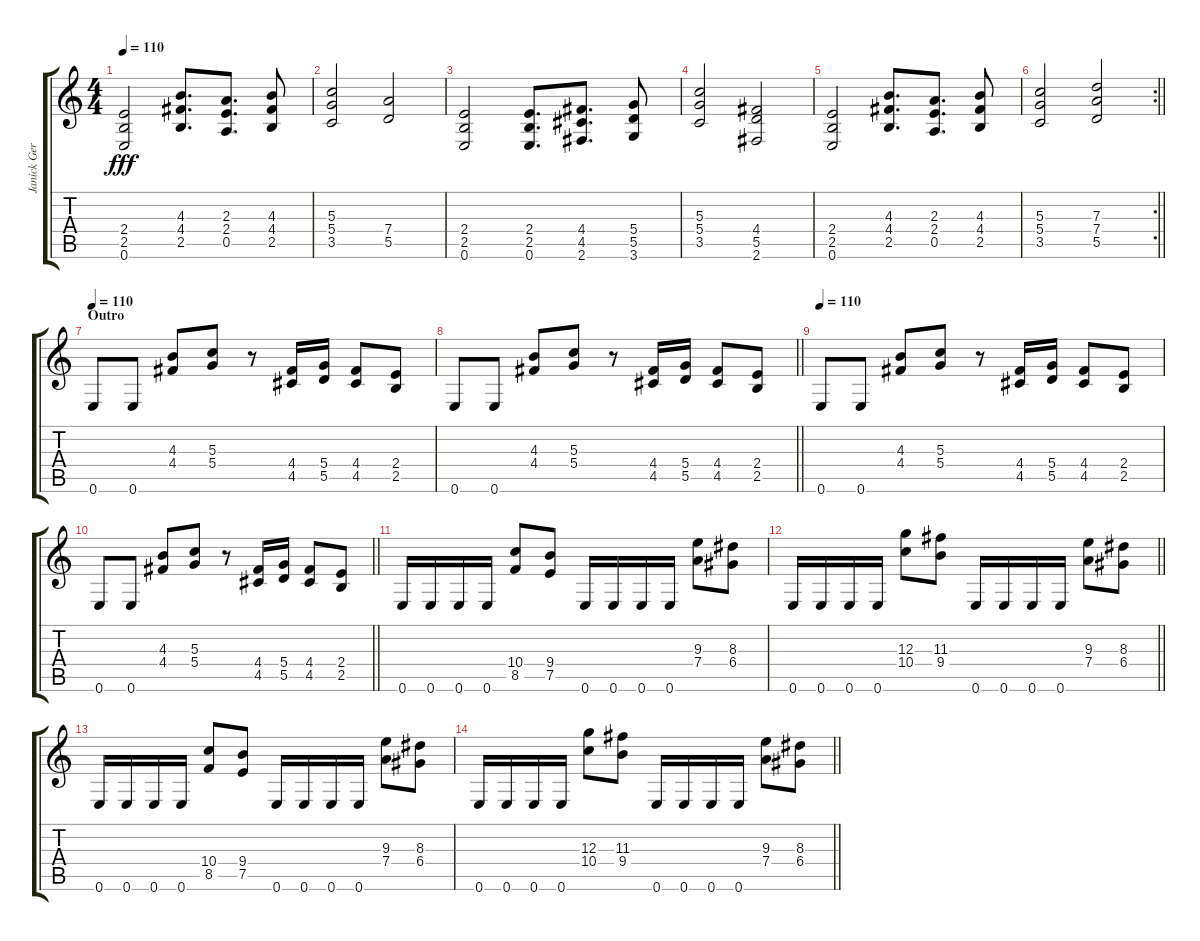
\track ("Janick Gers (Dis)" "Janick Ger") {instrument distortionguitar}
\staff {score tabs}
\tuning (E4 B3 G3 D3 A2 E2) {hide}
\ts (4 4)
\tempo 110
\clef g2
\ks c
(2.4 2.5 0.6).2{dy fff} (4.3 4.4 2.5).8{d} (2.3 2.4 0.5).8{d} (4.3 4.4 2.5).8 |
(5.3 5.4 3.5).2 (7.4 5.5).2 |
(2.4 2.5 0.6).2 (2.4 2.5 0.6).8{d} (4.4 4.5 2.6).8{d} (5.4 5.5 3.6).8 |
(5.3 5.4 3.5).2 (4.4 5.5 2.6).2 |
(2.4 2.5 0.6).2 (4.3 4.4 2.5).8{d} (2.3 2.4 0.5).8{d} (4.3 4.4 2.5).8 |
\rc 2
\barLineRight lightlight
(5.3 5.4 3.5).2 (7.3 7.4 5.5).2 |
\section ("" "Outro")
\tempo 110
0.6.8 0.6.8 (4.3 4.4).8 (5.3 5.4).8 r.8 (4.4 4.5).16 (5.4 5.5).16 (4.4 4.5).8 (2.4 2.5).8 |
\barLineRight lightlight
0.6.8 0.6.8 (4.3 4.4).8 (5.3 5.4).8 r.8 (4.4 4.5).16 (5.4 5.5).16 (4.4 4.5).8 (2.4 2.5).8 |
\tempo 110
0.6.8 0.6.8 (4.3 4.4).8 (5.3 5.4).8 r.8 (4.4 4.5).16 (5.4 5.5).16 (4.4 4.5).8 (2.4 2.5).8 |
\barLineRight lightlight
0.6.8 0.6.8 (4.3 4.4).8 (5.3 5.4).8 r.8 (4.4 4.5).16 (5.4 5.5).16 (4.4 4.5).8 (2.4 2.5).8 |
0.6.16 0.6.16 0.6.16 0.6.16 (10.4 8.5).8 (9.4 7.5).8 0.6.16 0.6.16 0.6.16 0.6.16 (9.3 7.4).8 (8.3 6.4).8 |
\barLineRight lightlight
0.6.16 0.6.16 0.6.16 0.6.16 (12.3 10.4).8 (11.3 9.4).8 0.6.16 0.6.16 0.6.16 0.6.16 (9.3 7.4).8 (8.3 6.4).8 |
0.6.16 0.6.16 0.6.16 0.6.16 (10.4 8.5).8 (9.4 7.5).8 0.6.16 0.6.16 0.6.16 0.6.16 (9.3 7.4).8 (8.3 6.4).8 |
\barLineRight lightlight
0.6.16 0.6.16 0.6.16 0.6.16 (12.3 10.4).8 (11.3 9.4).8 0.6.16 0.6.16 0.6.16 0.6.16 (9.3 7.4).8 (8.3 6.4).8
